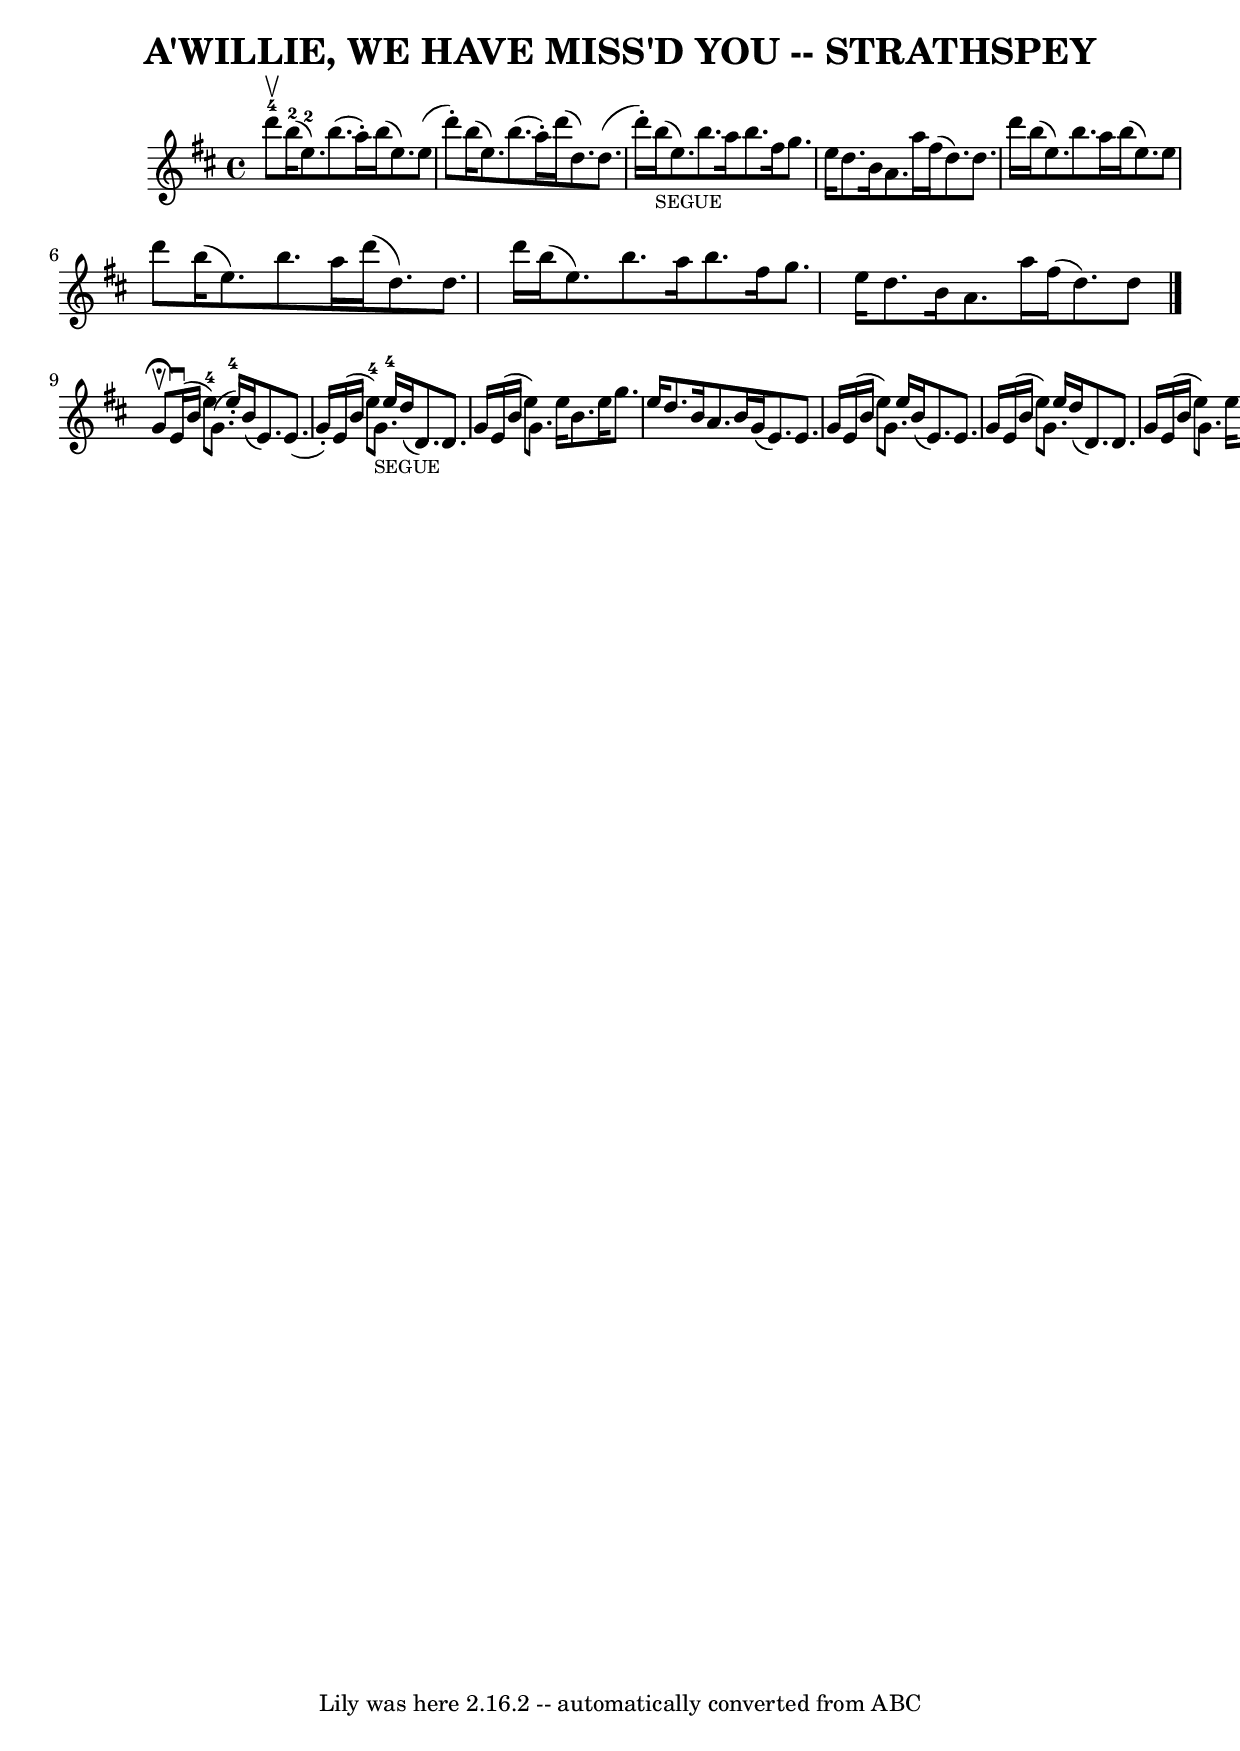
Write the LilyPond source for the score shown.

\version "2.16.2"
\include "Mammoth.ily"
\header {
  %% book = "Ryan's Mammoth Collection of Fiddle Tunes"
  composer = ""
  crossRefNumber = "1"
  footnotes = ""
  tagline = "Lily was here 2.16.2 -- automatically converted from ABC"
  title = "A'WILLIE, WE HAVE MISS'D YOU -- STRATHSPEY"

}
voicedefault =  {


  \override Staff.TimeSignature #'style = #'C
  \time 4/4 
  \key e \dorian
  d'''8-4^\upbow   |
  b''16-2(
  e''8.-2) b''8. (a''16-.) b''16 (e''8.) e''8 (d'''8-.-)   |
  b''16 (e''8.) b''8. (a''16-.) d'''16 (d''8.-) d''8. (d'''16-.)   |
  b''16_\segue(e''8.)   
  b''8. a''16 b''8. fis''16 g''8. e''16    |
  d''8.    
  b'16 a'8. a''16 fis''16 (d''8.) d''8. d'''16    |
  
  b''16 (e''8.) b''8. a''16 b''16 (e''8.) e''8 d'''8    
  |
  b''16 (e''8.) b''8. a''16 d'''16 (d''8.) d''8. 
  d'''16    |
  b''16 (e''8.) b''8. a''16 b''8.    
  fis''16 g''8. e''16    |
  d''8. b'16 a'8. a''16    
  fis''16 (d''8.) d''8    \bar "|." g'8^\fermata^\upbow   |
  
  e'16 (^\downbow b'16 e''8-4) g'8. (e''16-4-.) b'16 (
  e'8.) e'8. (g'16-.)   |
  e'16 (b'16 e''8-4)     
  g'8._\segue e''16-4 d''16 (d'8.) d'8. g'16    |
  
  e'16 (b'16 e''8) g'8. e''16 b'8. e''16 g''8. e''16    
  |
  d''8. b'16 a'8. b'16 g'16 (e'8.) e'8. g'16    
  |
  e'16 (b'16 e''8) g'8. e''16 b'16 (e'8.)   
  e'8. g'16    |
  e'16 (b'16 e''8) g'8. e''16 d''16 (
  d'8.) d'8. g'16    |
  e'16 (b'16 e''8) g'8.    
  e''16 b'8. e''16 g''8. b''16-2   |
  d'''16-4(
  cis'''16 b''16 a''16) d'''8.-4 a''16-1 fis''16-1(
  d''8.-3) d''8-1   \bar "|."   

}

\score{
  <<

    \context Staff="default"
    {
      \voicedefault 
      
    }

  >>
  \layout {
    
  }
  \midi {
  }

}
